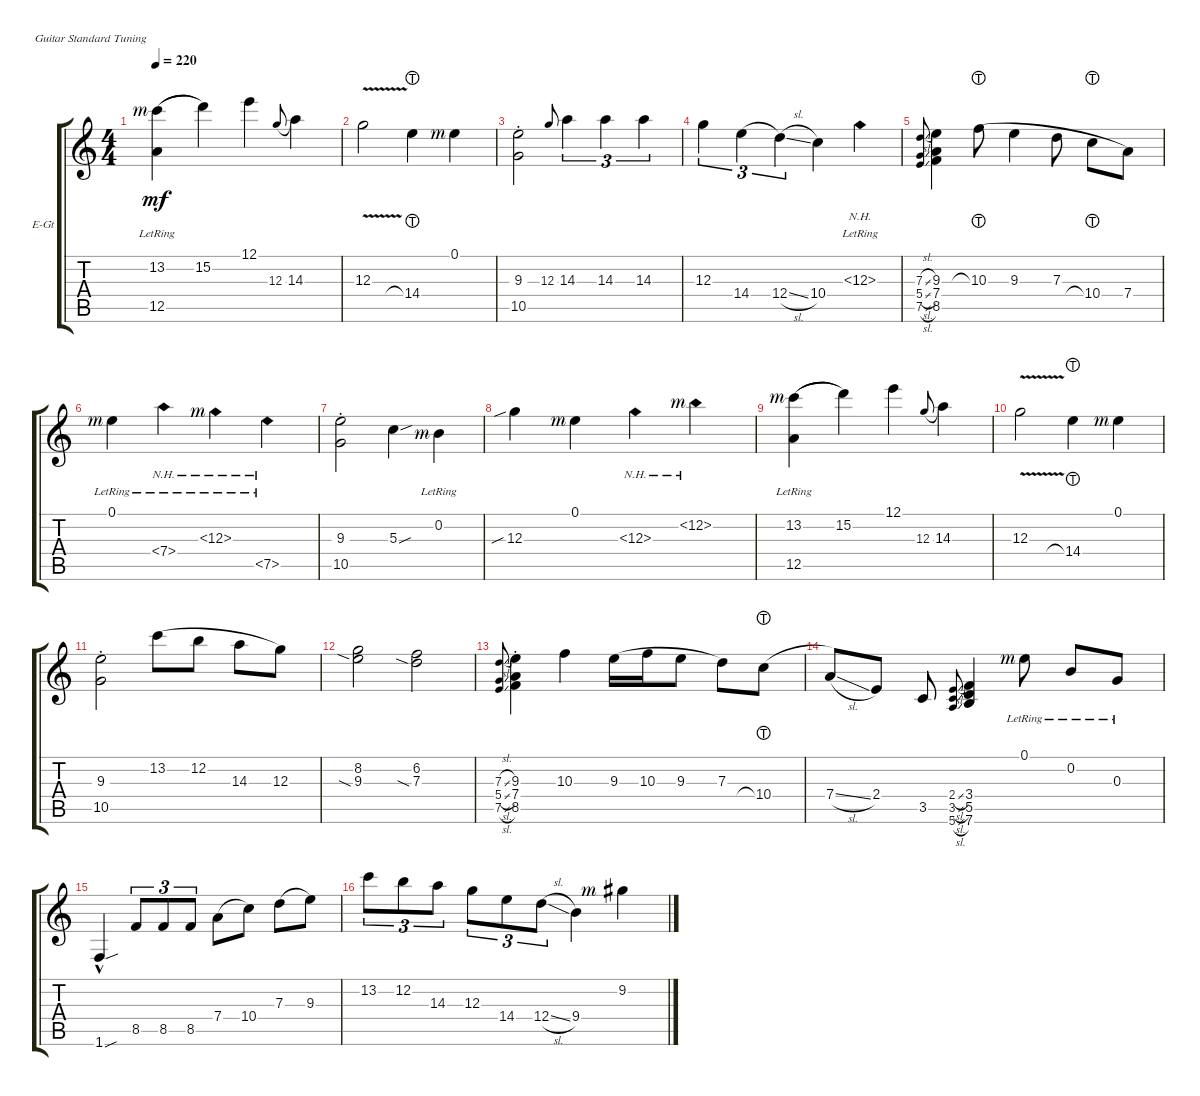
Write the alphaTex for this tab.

\defaultSystemsLayout 4
\bracketExtendMode groupsimilarinstruments
\firstSystemTrackNameOrientation horizontal
\otherSystemsTrackNameOrientation horizontal
\track ("Tim" "E-Gt") {instrument electricguitarclean}
\staff {score tabs}
\tuning (E4 B3 G3 D3 A2 E2)
\ts (4 4)
\tempo 220
\clef g2
\ks c
(13.2{rf 3} 12.5{lr}).4{dy mf legatoorigin instrument electricguitarclean} 15.2.4 12.1.4 12.3.8{gr onbeat legatoorigin} 14.3.4 |
12.3{v}.2 14.4{lht}.4 0.1{rf 3}.4 |
(10.5 9.3{st}).2 12.3.8{gr onbeat} 14.3.4{tu (3 2)} 14.3.4{tu (3 2)} 14.3.4{tu (3 2)} |
12.3.4{tu (3 2)} 14.4.4{tu (3 2) legatoorigin} 12.4{sl}.4{tu (3 2)} 10.4.4 12.3{nh lr}.4 |
\scale
0.420911 (7.5{sl} 5.4{sl} 7.3{sl}).8{gr onbeat} (8.5 7.4 9.3).4 10.3{lht}.8{legatoorigin} 9.3.4{legatoorigin} 7.3.8{legatoorigin} 10.4{lht}.8{legatoorigin} 7.4.8 |
\scale
0.213509 0.1{lr rf 3}.4 7.4{nh lr}.4 12.3{nh lr rf 3}.4 7.5{nh lr}.4 |
\scale
0.179118 (10.5 9.3{st}).2 5.3{sou}.4 0.2{lr rf 3}.4 |
\scale
0.186708 12.3{sib}.4 0.1{rf 3}.4 12.3{nh}.4 12.2{nh rf 3}.4 |
(13.2{rf 3} 12.5{lr}).4{legatoorigin} 15.2.4 12.1.4 12.3.8{gr onbeat legatoorigin} 14.3.4 |
12.3{v}.2 14.4{lht}.4 0.1{rf 3}.4 |
(10.5 9.3{st}).2 13.2.8{legatoorigin} 12.2.8{legatoorigin} 14.3.8{legatoorigin} 12.3.8 |
(9.3{sia} 8.2).2 (7.3{sia} 6.2).2 |
\scale
0.504581 (7.5{sl} 5.4{sl} 7.3{sl}).8{gr onbeat} (8.5{st} 7.4{st} 9.3{st}).4 10.3.4 9.3.16{legatoorigin} 10.3.16{legatoorigin} 9.3.8{legatoorigin} 7.3.8 10.4{lht}.8{legatoorigin} |
\scale
0.495283 7.4{sl}.8 2.4.8 3.5.8 (5.6{sl} 3.5{sl} 2.4{sl}).8{gr onbeat} (7.6 5.5 3.4).4 0.1{lr rf 3}.8 0.2{lr}.8 0.3{lr}.8 |
1.6{sou hac}.4 8.5.8{tu (3 2)} 8.5.8{tu (3 2)} 8.5.8{tu (3 2)} 7.4.8{legatoorigin} 10.4.8 7.3.8{legatoorigin} 9.3.8 |
13.2.8{tu (3 2)} 12.2.8{tu (3 2)} 14.3.8{tu (3 2)} 12.3.8{tu (3 2)} 14.4.8{tu (3 2)} 12.4{sl}.8{tu (3 2)} 9.4.4 9.2{rf 3}.4
